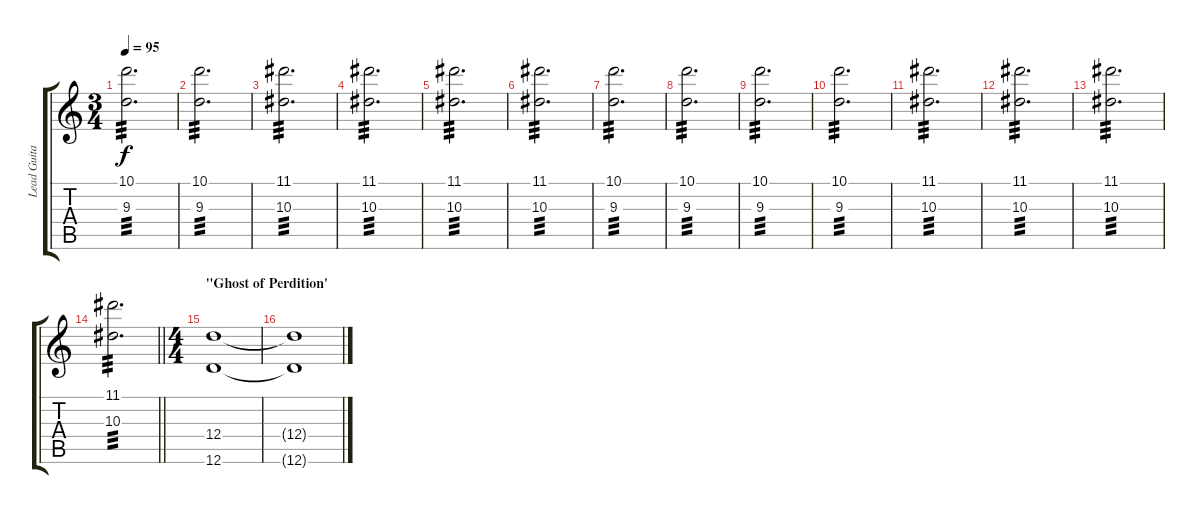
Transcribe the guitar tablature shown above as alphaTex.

\track ("Lead Guitar" "Lead Guita") {instrument overdrivenguitar}
\staff {score tabs}
\tuning (E4 A3 F3 D3 A2 D2) {hide}
\ts (3 4)
\tempo 95
\clef g2
\ks c
(10.1 9.3).2{d tp 3 dy f} |
(10.1 9.3).2{d tp 3} |
(11.1 10.3).2{d tp 3} |
(11.1 10.3).2{d tp 3} |
(11.1 10.3).2{d tp 3} |
(11.1 10.3).2{d tp 3} |
(10.1 9.3).2{d tp 3} |
(10.1 9.3).2{d tp 3} |
(10.1 9.3).2{d tp 3} |
(10.1 9.3).2{d tp 3} |
(11.1 10.3).2{d tp 3} |
(11.1 10.3).2{d tp 3} |
(11.1 10.3).2{d tp 3} |
\barLineRight lightlight
(11.1 10.3).2{d tp 3} |
\ts (4 4)
\section ("" "\"Ghost of Perdition'")
(12.4 12.6).1{volume 0} |
(12.4{t} 12.6{t}).1
